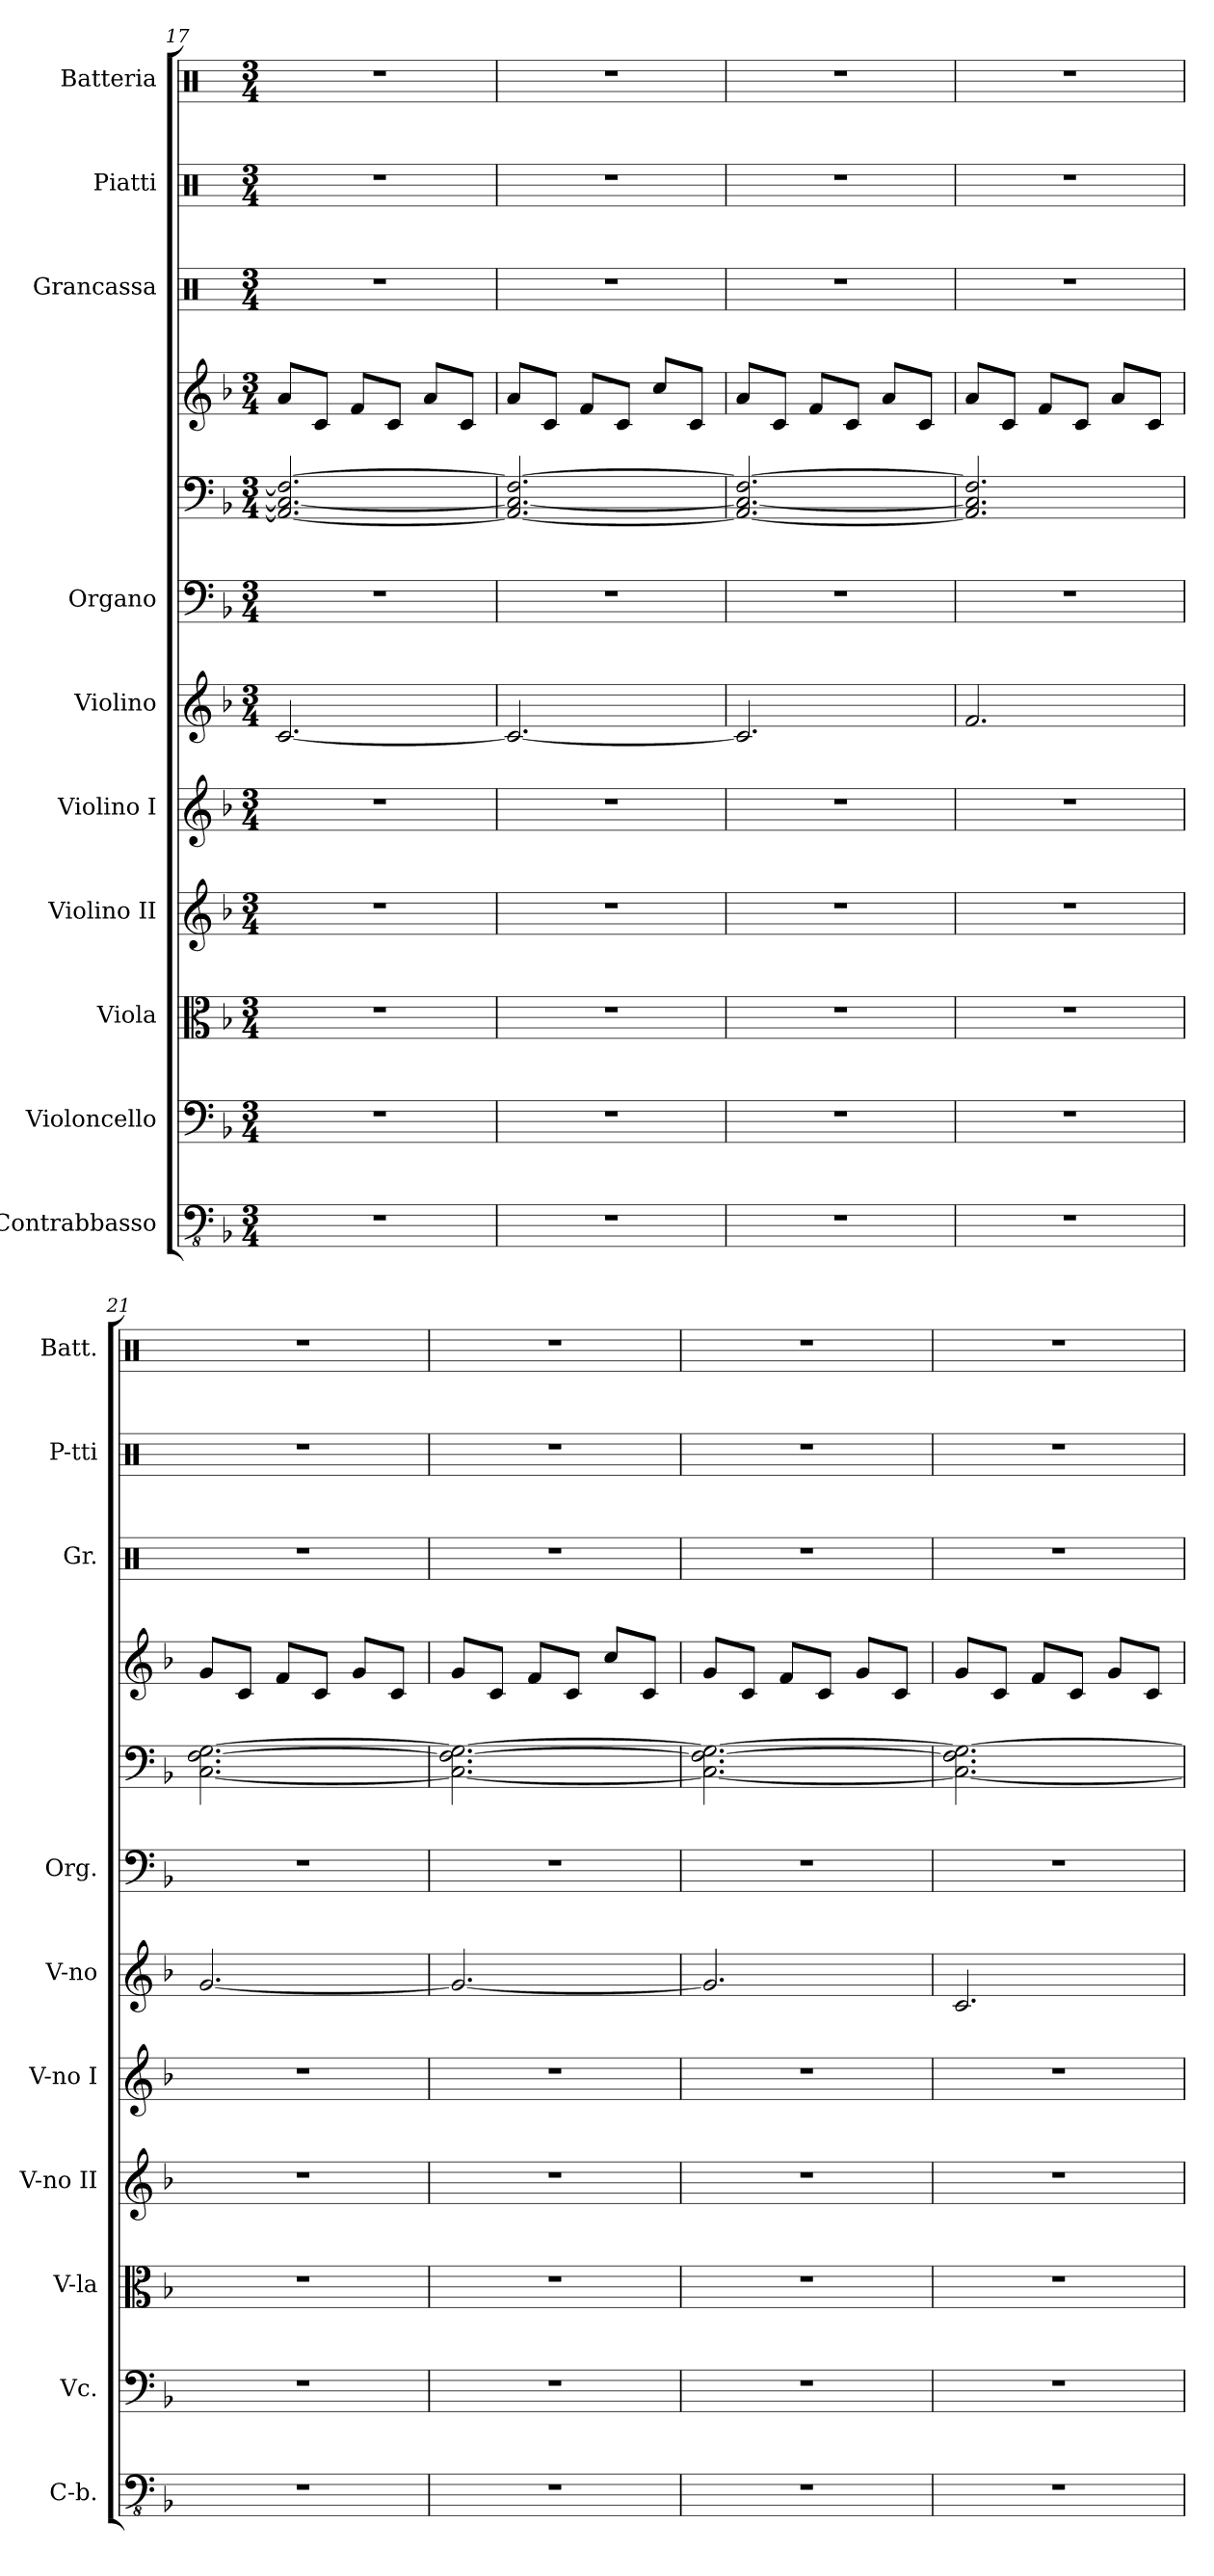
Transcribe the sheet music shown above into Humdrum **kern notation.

**kern	**kern	**kern	**kern	**kern	**kern	**kern	**kern	**kern	**kern	**kern	**kern
*part10	*part9	*part8	*part7	*part6	*part5	*part4	*part4	*part4	*part3	*part2	*part1
*staff12	*staff11	*staff10	*staff9	*staff8	*staff7	*staff6	*staff5	*staff4	*staff3	*staff2	*staff1
*I"Contrabbasso	*I"Violoncello	*I"Viola	*I"Violino II	*I"Violino I	*I"Violino	*I"Organo	*	*	*I"Grancassa	*I"Piatti	*I"Batteria
*I'C-b.	*I'Vc.	*I'V-la	*I'V-no II	*I'V-no I	*I'V-no	*I'Org.	*	*	*I'Gr.	*I'P-tti	*I'Batt.
*clefFv4	*clefF4	*clefC3	*clefG2	*clefG2	*clefG2	*clefF4	*clefF4	*clefG2	*clefX	*clefX	*clefX
*ITrd7c12	*	*	*	*	*	*	*	*	*	*	*
*k[b-]	*k[b-]	*k[b-]	*k[b-]	*k[b-]	*k[b-]	*k[b-]	*k[b-]	*k[b-]	*k[]	*k[]	*k[]
*M3/4	*M3/4	*M3/4	*M3/4	*M3/4	*M3/4	*M3/4	*M3/4	*M3/4	*M3/4	*M3/4	*M3/4
=17	=17	=17	=17	=17	=17	=17	=17	=17	=17	=17	=17
2.r	2.r	2.r	2.r	2.r	[2.c/	2.r	2.AA/_ 2.C/_ 2.F/_	8a/L	2.r	2.r	2.r
.	.	.	.	.	.	.	.	8c/J	.	.	.
.	.	.	.	.	.	.	.	8f/L	.	.	.
.	.	.	.	.	.	.	.	8c/J	.	.	.
.	.	.	.	.	.	.	.	8a/L	.	.	.
.	.	.	.	.	.	.	.	8c/J	.	.	.
!!LO:PB:g=z
=18	=18	=18	=18	=18	=18	=18	=18	=18	=18	=18	=18
2.r	2.r	2.r	2.r	2.r	2.c/_	2.r	2.AA/_ 2.C/_ 2.F/_	8a/L	2.r	2.r	2.r
.	.	.	.	.	.	.	.	8c/J	.	.	.
.	.	.	.	.	.	.	.	8f/L	.	.	.
.	.	.	.	.	.	.	.	8c/J	.	.	.
.	.	.	.	.	.	.	.	8cc/L	.	.	.
.	.	.	.	.	.	.	.	8c/J	.	.	.
=19	=19	=19	=19	=19	=19	=19	=19	=19	=19	=19	=19
2.r	2.r	2.r	2.r	2.r	2.c/]	2.r	2.AA/_ 2.C/_ 2.F/_	8a/L	2.r	2.r	2.r
.	.	.	.	.	.	.	.	8c/J	.	.	.
.	.	.	.	.	.	.	.	8f/L	.	.	.
.	.	.	.	.	.	.	.	8c/J	.	.	.
.	.	.	.	.	.	.	.	8a/L	.	.	.
.	.	.	.	.	.	.	.	8c/J	.	.	.
=20	=20	=20	=20	=20	=20	=20	=20	=20	=20	=20	=20
2.r	2.r	2.r	2.r	2.r	2.f/	2.r	2.AA/] 2.C/] 2.F/]	8a/L	2.r	2.r	2.r
.	.	.	.	.	.	.	.	8c/J	.	.	.
.	.	.	.	.	.	.	.	8f/L	.	.	.
.	.	.	.	.	.	.	.	8c/J	.	.	.
.	.	.	.	.	.	.	.	8a/L	.	.	.
.	.	.	.	.	.	.	.	8c/J	.	.	.
=21	=21	=21	=21	=21	=21	=21	=21	=21	=21	=21	=21
2.r	2.r	2.r	2.r	2.r	[2.g/	2.r	[2.C\ [2.F\ [2.G\	8g/L	2.r	2.r	2.r
.	.	.	.	.	.	.	.	8c/J	.	.	.
.	.	.	.	.	.	.	.	8f/L	.	.	.
.	.	.	.	.	.	.	.	8c/J	.	.	.
.	.	.	.	.	.	.	.	8g/L	.	.	.
.	.	.	.	.	.	.	.	8c/J	.	.	.
=22	=22	=22	=22	=22	=22	=22	=22	=22	=22	=22	=22
2.r	2.r	2.r	2.r	2.r	2.g/_	2.r	2.C\_ 2.F\_ 2.G\_	8g/L	2.r	2.r	2.r
.	.	.	.	.	.	.	.	8c/J	.	.	.
.	.	.	.	.	.	.	.	8f/L	.	.	.
.	.	.	.	.	.	.	.	8c/J	.	.	.
.	.	.	.	.	.	.	.	8cc/L	.	.	.
.	.	.	.	.	.	.	.	8c/J	.	.	.
=23	=23	=23	=23	=23	=23	=23	=23	=23	=23	=23	=23
2.r	2.r	2.r	2.r	2.r	2.g/]	2.r	2.C\_ 2.F\_ 2.G\_	8g/L	2.r	2.r	2.r
.	.	.	.	.	.	.	.	8c/J	.	.	.
.	.	.	.	.	.	.	.	8f/L	.	.	.
.	.	.	.	.	.	.	.	8c/J	.	.	.
.	.	.	.	.	.	.	.	8g/L	.	.	.
.	.	.	.	.	.	.	.	8c/J	.	.	.
!!LO:PB:g=z
=24	=24	=24	=24	=24	=24	=24	=24	=24	=24	=24	=24
2.r	2.r	2.r	2.r	2.r	2.c/	2.r	2.C\_ 2.F\] 2.G\_	8g/L	2.r	2.r	2.r
.	.	.	.	.	.	.	.	8c/J	.	.	.
.	.	.	.	.	.	.	.	8f/L	.	.	.
.	.	.	.	.	.	.	.	8c/J	.	.	.
.	.	.	.	.	.	.	.	8g/L	.	.	.
.	.	.	.	.	.	.	.	8c/J	.	.	.
=	=	=	=	=	=	=	=	=	=	=	=
*-	*-	*-	*-	*-	*-	*-	*-	*-	*-	*-	*-
